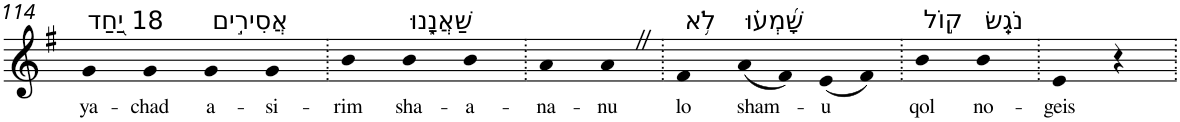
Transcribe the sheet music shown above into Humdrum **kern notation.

**kern	**text
*part1	*part1
*staff1	*staff1
*I"Piano	*
*I'Pno	*
!!LO:PB:g=z
*clefG2	*
*k[f#]	*
*G:	*
=114	=114
!LO:TX:a:t=18 יַ֭חַד	!
!	!LO:LY:b
4g	ya-
!	!LO:LY:b
4g	-chad
!LO:TX:a:t=אֲסִירִ֣ים	!
!	!LO:LY:b
4g	a-
!	!LO:LY:b
4g	-si-
=115.	=115.
!	!LO:LY:b
4b	-rim
!LO:TX:a:t=שַׁאֲנָ֑נוּ	!
!	!LO:LY:b
4b	sha-
!	!LO:LY:b
4b	-a-
=116.	=116.
!	!LO:LY:b
4a	-na-
!	!LO:LY:b
4aZ	-nu
=117.	=117.
!LO:TX:a:t=לֹ֥א	!
!	!LO:LY:b
4f#	lo
!LO:TX:a:t=שָׁ֝מְע֗וּ	!
!	!LO:LY:b
(8a	sham-
8f#)	.
!	!LO:LY:b
(8e	-u
8f#)	.
=118.	=118.
!LO:TX:a:t=ק֣וֹל	!
!	!LO:LY:b
4b	qol
!LO:TX:a:t=נֹגֵֽשׂ	!
!	!LO:LY:b
4b	no-
=119.	=119.
!	!LO:LY:b
4e	-geis
4r	.
=.	=.
*-	*-
